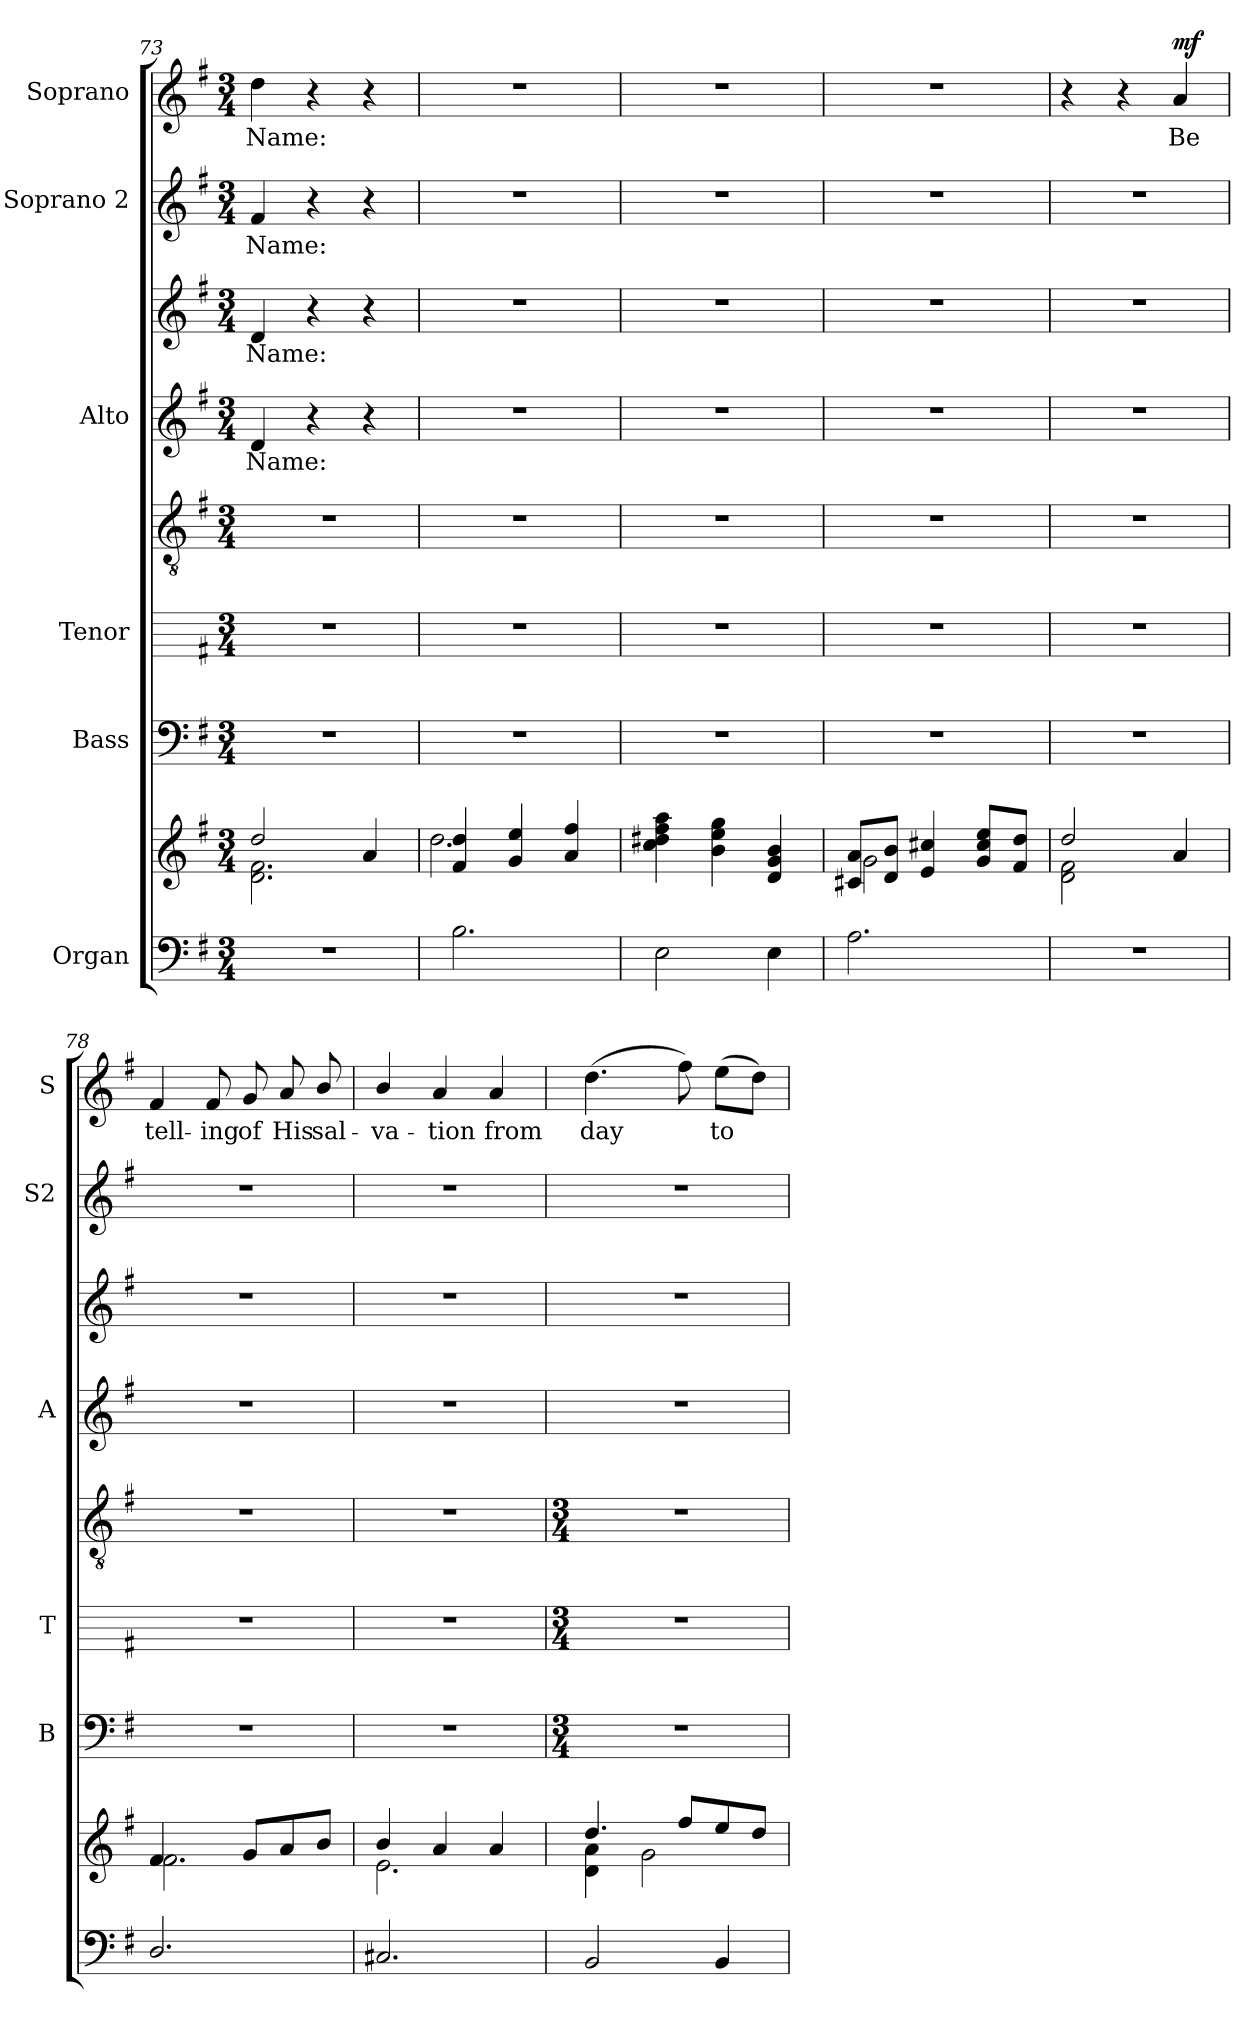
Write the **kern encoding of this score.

**kern	**kern	**kern	**kern	**kern	**kern	**text	**kern	**text	**kern	**text	**kern	**text	**dynam
*part6	*part6	*part5	*part4	*part4	*part3	*part3	*part3	*part3	*part2	*part2	*part1	*part1	*part1
*staff9	*staff8	*staff7	*staff6	*staff5	*staff4	*staff4	*staff3	*staff3	*staff2	*staff2	*staff1	*staff1	*staff1
*I"Organ	*	*I"Bass	*I"Tenor	*	*I"Alto	*	*	*	*I"Soprano 2	*	*I"Soprano	*	*
*	*	*I'B	*I'T	*	*I'A	*	*	*	*I'S2	*	*I'S	*	*
*clefF4	*clefG2	*clefF4	*	*clefGv2	*clefG2	*	*clefG2	*	*clefG2	*	*clefG2	*	*
*k[f#]	*k[f#]	*k[f#]	*k[f#]	*k[f#]	*k[f#]	*	*k[f#]	*	*k[f#]	*	*k[f#]	*	*
*G:	*G:	*G:	*G:	*G:	*G:	*	*G:	*	*G:	*	*G:	*	*
*M3/4	*M3/4	*M3/4	*M3/4	*M3/4	*M3/4	*	*M3/4	*	*M3/4	*	*M3/4	*	*
=73	=73	=73	=73	=73	=73	=73	=73	=73	=73	=73	=73	=73	=73
!LO:N:vis=1	!	!	!	!	!	!LO:LY:b	!	!LO:LY:b	!	!LO:LY:b	!	!LO:LY:b	!
*	*^	*	*	*	*	*	*	*	*	*	*	*	*
2.r	2dd/	2.d\ 2.f#\	2.r	2.r	2.r	4d	Name:	4d	Name:	4f#	Name:	4dd	Name:	.
.	.	.	.	.	.	4r	.	4r	.	4r	.	4r	.	.
.	4a/	.	.	.	.	4r	.	4r	.	4r	.	4r	.	.
=74	=74	=74	=74	=74	=74	=74	=74	=74	=74	=74	=74	=74	=74	=74
!	!	!	!	!	!	!LO:N:vis=1	!	!LO:N:vis=1	!	!LO:N:vis=1	!	!LO:N:vis=1	!	!
2.B	4f#/ 4dd/	2.dd\	2.r	2.r	2.r	2.r	.	2.r	.	2.r	.	2.r	.	.
.	4g/ 4ee/	.	.	.	.	.	.	.	.	.	.	.	.	.
.	4a/ 4ff#/	.	.	.	.	.	.	.	.	.	.	.	.	.
=75	=75	=75	=75	=75	=75	=75	=75	=75	=75	=75	=75	=75	=75	=75
!	!	!	!	!	!	!LO:N:vis=1	!	!LO:N:vis=1	!	!LO:N:vis=1	!	!LO:N:vis=1	!	!
2E	4cc\ 4dd#X\ 4ff#\ 4aa\	2.ryy	2.r	2.r	2.r	2.r	.	2.r	.	2.r	.	2.r	.	.
.	4b\ 4ee\ 4gg\	.	.	.	.	.	.	.	.	.	.	.	.	.
4E	4d/ 4g/ 4b/	.	.	.	.	.	.	.	.	.	.	.	.	.
=76	=76	=76	=76	=76	=76	=76	=76	=76	=76	=76	=76	=76	=76	=76
!	!	!	!	!	!	!LO:N:vis=1	!	!LO:N:vis=1	!	!LO:N:vis=1	!	!LO:N:vis=1	!	!
2.A	8c#X/ 8a/L	2g\	2.r	2.r	2.r	2.r	.	2.r	.	2.r	.	2.r	.	.
.	8d/ 8b/J	.	.	.	.	.	.	.	.	.	.	.	.	.
.	4e/ 4cc#X/	.	.	.	.	.	.	.	.	.	.	.	.	.
.	8g/ 8cc#/ 8ee/L	4ryy	.	.	.	.	.	.	.	.	.	.	.	.
.	8f#/ 8dd/J	.	.	.	.	.	.	.	.	.	.	.	.	.
=77	=77	=77	=77	=77	=77	=77	=77	=77	=77	=77	=77	=77	=77	=77
!LO:N:vis=1	!	!	!	!	!	!LO:N:vis=1	!	!LO:N:vis=1	!	!LO:N:vis=1	!	!	!	!
2.r	2dd/	2d\ 2f#\	2.r	2.r	2.r	2.r	.	2.r	.	2.r	.	4r	.	.
.	.	.	.	.	.	.	.	.	.	.	.	4r	.	.
!	!	!	!	!	!	!	!	!	!	!	!	!	!LO:LY:b	!LO:DY:b
.	4a/	4ryy	.	.	.	.	.	.	.	.	.	4a	Be	mf
=78	=78	=78	=78	=78	=78	=78	=78	=78	=78	=78	=78	=78	=78	=78
!	!	!	!	!	!	!LO:N:vis=1	!	!LO:N:vis=1	!	!LO:N:vis=1	!	!	!LO:LY:b	!
2.D/	4.f#/	2.f#\	2.r	2.r	2.r	2.r	.	2.r	.	2.r	.	4f#	tell-	.
!	!	!	!	!	!	!	!	!	!	!	!	!	!LO:LY:b	!
.	.	.	.	.	.	.	.	.	.	.	.	8f#	-ing	.
!	!	!	!	!	!	!	!	!	!	!	!	!	!LO:LY:b	!
.	8g/L	.	.	.	.	.	.	.	.	.	.	8g	of	.
!	!	!	!	!	!	!	!	!	!	!	!	!	!LO:LY:b	!
.	8a/	.	.	.	.	.	.	.	.	.	.	8a	His	.
!	!	!	!	!	!	!	!	!	!	!	!	!	!LO:LY:b	!
.	8b/J	.	.	.	.	.	.	.	.	.	.	8b/	sal-	.
=79	=79	=79	=79	=79	=79	=79	=79	=79	=79	=79	=79	=79	=79	=79
!	!	!	!	!	!	!LO:N:vis=1	!	!LO:N:vis=1	!	!LO:N:vis=1	!	!	!LO:LY:b	!
2.C#X	4b/	2.e\	2.r	2.r	2.r	2.r	.	2.r	.	2.r	.	4b/	-va-	.
!	!	!	!	!	!	!	!	!	!	!	!	!	!LO:LY:b	!
.	4a/	.	.	.	.	.	.	.	.	.	.	4a	-tion	.
!	!	!	!	!	!	!	!	!	!	!	!	!	!LO:LY:b	!
.	4a/	.	.	.	.	.	.	.	.	.	.	4a	from	.
!!LO:LB:g=z
=80	=80	=80	=80	=80	=80	=80	=80	=80	=80	=80	=80	=80	=80	=80
*	*	*	*M3/4	*M3/4	*M3/4	*	*	*	*	*	*	*	*	*
!	!	!	!	!	!	!LO:N:vis=1	!	!LO:N:vis=1	!	!LO:N:vis=1	!	!	!LO:LY:b	!
2BB	4.dd/	4d\ 4a\	2.r	2.r	2.r	2.r	.	2.r	.	2.r	.	(>4.dd	day	.
.	.	2g\	.	.	.	.	.	.	.	.	.	.	.	.
.	8ff#/L	.	.	.	.	.	.	.	.	.	.	8ff#)	.	.
!	!	!	!	!	!	!	!	!	!	!	!	!	!LO:LY:b	!
4BB	8ee/	.	.	.	.	.	.	.	.	.	.	(>8eeL	to	.
.	8dd/J	.	.	.	.	.	.	.	.	.	.	8ddJ)	.	.
*	*v	*v	*	*	*	*	*	*	*	*	*	*	*	*
=	=	=	=	=	=	=	=	=	=	=	=	=	=
*-	*-	*-	*-	*-	*-	*-	*-	*-	*-	*-	*-	*-	*-
